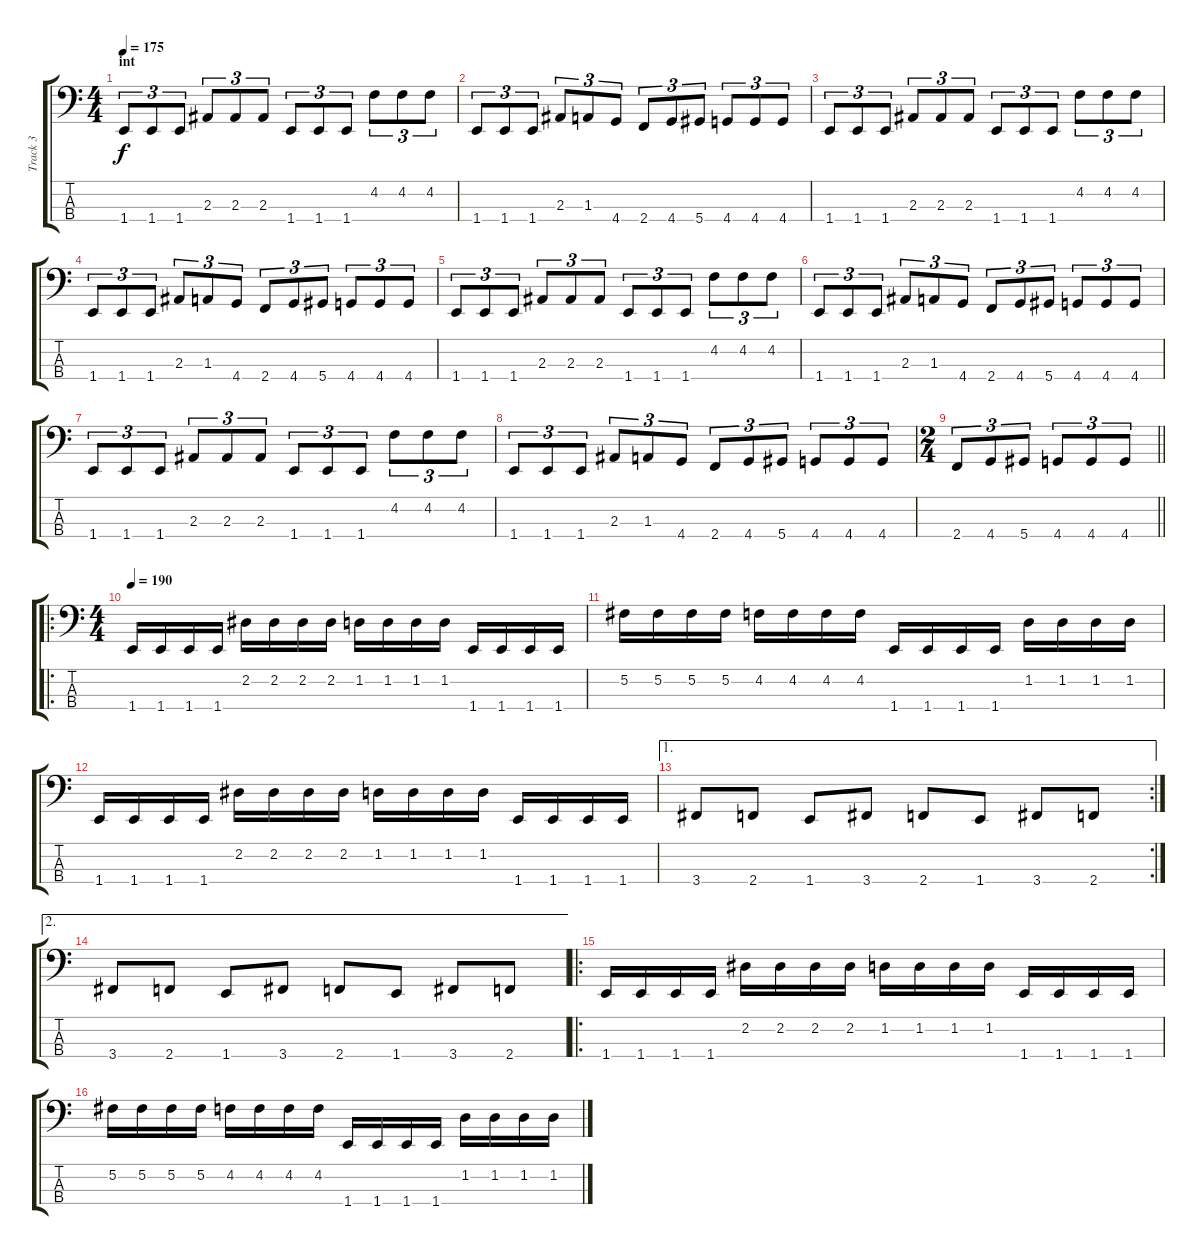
\track ("Track 3" "Track 3") {instrument electricbasspick}
\staff {score tabs}
\tuning (Gb2 Db2 Ab1 Eb1) {hide}
\ts (4 4)
\section ("" "int")
\tempo 175
\clef f4
\ks c
1.4.8{tu (3 2) dy f instrument electricbasspick} 1.4.8{tu (3 2)} 1.4.8{tu (3 2)} 2.3.8{tu (3 2)} 2.3.8{tu (3 2)} 2.3.8{tu (3 2)} 1.4.8{tu (3 2)} 1.4.8{tu (3 2)} 1.4.8{tu (3 2)} 4.2.8{tu (3 2)} 4.2.8{tu (3 2)} 4.2.8{tu (3 2)} |
1.4.8{tu (3 2)} 1.4.8{tu (3 2)} 1.4.8{tu (3 2)} 2.3.8{tu (3 2)} 1.3.8{tu (3 2)} 4.4.8{tu (3 2)} 2.4.8{tu (3 2)} 4.4.8{tu (3 2)} 5.4.8{tu (3 2)} 4.4.8{tu (3 2)} 4.4.8{tu (3 2)} 4.4.8{tu (3 2)} |
1.4.8{tu (3 2)} 1.4.8{tu (3 2)} 1.4.8{tu (3 2)} 2.3.8{tu (3 2)} 2.3.8{tu (3 2)} 2.3.8{tu (3 2)} 1.4.8{tu (3 2)} 1.4.8{tu (3 2)} 1.4.8{tu (3 2)} 4.2.8{tu (3 2)} 4.2.8{tu (3 2)} 4.2.8{tu (3 2)} |
1.4.8{tu (3 2)} 1.4.8{tu (3 2)} 1.4.8{tu (3 2)} 2.3.8{tu (3 2)} 1.3.8{tu (3 2)} 4.4.8{tu (3 2)} 2.4.8{tu (3 2)} 4.4.8{tu (3 2)} 5.4.8{tu (3 2)} 4.4.8{tu (3 2)} 4.4.8{tu (3 2)} 4.4.8{tu (3 2)} |
1.4.8{tu (3 2)} 1.4.8{tu (3 2)} 1.4.8{tu (3 2)} 2.3.8{tu (3 2)} 2.3.8{tu (3 2)} 2.3.8{tu (3 2)} 1.4.8{tu (3 2)} 1.4.8{tu (3 2)} 1.4.8{tu (3 2)} 4.2.8{tu (3 2)} 4.2.8{tu (3 2)} 4.2.8{tu (3 2)} |
1.4.8{tu (3 2)} 1.4.8{tu (3 2)} 1.4.8{tu (3 2)} 2.3.8{tu (3 2)} 1.3.8{tu (3 2)} 4.4.8{tu (3 2)} 2.4.8{tu (3 2)} 4.4.8{tu (3 2)} 5.4.8{tu (3 2)} 4.4.8{tu (3 2)} 4.4.8{tu (3 2)} 4.4.8{tu (3 2)} |
1.4.8{tu (3 2)} 1.4.8{tu (3 2)} 1.4.8{tu (3 2)} 2.3.8{tu (3 2)} 2.3.8{tu (3 2)} 2.3.8{tu (3 2)} 1.4.8{tu (3 2)} 1.4.8{tu (3 2)} 1.4.8{tu (3 2)} 4.2.8{tu (3 2)} 4.2.8{tu (3 2)} 4.2.8{tu (3 2)} |
1.4.8{tu (3 2)} 1.4.8{tu (3 2)} 1.4.8{tu (3 2)} 2.3.8{tu (3 2)} 1.3.8{tu (3 2)} 4.4.8{tu (3 2)} 2.4.8{tu (3 2)} 4.4.8{tu (3 2)} 5.4.8{tu (3 2)} 4.4.8{tu (3 2)} 4.4.8{tu (3 2)} 4.4.8{tu (3 2)} |
\ts (2 4)
\barLineRight lightlight
2.4.8{tu (3 2)} 4.4.8{tu (3 2)} 5.4.8{tu (3 2)} 4.4.8{tu (3 2)} 4.4.8{tu (3 2)} 4.4.8{tu (3 2)} |
\ro
\ts (4 4)
\section ("" "")
\tempo 210
\tempo 190
1.4.16 1.4.16 1.4.16 1.4.16 2.2.16 2.2.16 2.2.16 2.2.16 1.2.16 1.2.16 1.2.16 1.2.16 1.4.16 1.4.16 1.4.16 1.4.16 |
5.2.16 5.2.16 5.2.16 5.2.16 4.2.16 4.2.16 4.2.16 4.2.16 1.4.16 1.4.16 1.4.16 1.4.16 1.2.16 1.2.16 1.2.16 1.2.16 |
1.4.16 1.4.16 1.4.16 1.4.16 2.2.16 2.2.16 2.2.16 2.2.16 1.2.16 1.2.16 1.2.16 1.2.16 1.4.16 1.4.16 1.4.16 1.4.16 |
\ae 1
\rc 2
3.4.8 2.4.8 1.4.8 3.4.8 2.4.8 1.4.8 3.4.8 2.4.8 |
\ae 2
3.4.8 2.4.8 1.4.8 3.4.8 2.4.8 1.4.8 3.4.8 2.4.8 |
\ro
1.4.16 1.4.16 1.4.16 1.4.16 2.2.16 2.2.16 2.2.16 2.2.16 1.2.16 1.2.16 1.2.16 1.2.16 1.4.16 1.4.16 1.4.16 1.4.16 |
5.2.16 5.2.16 5.2.16 5.2.16 4.2.16 4.2.16 4.2.16 4.2.16 1.4.16 1.4.16 1.4.16 1.4.16 1.2.16 1.2.16 1.2.16 1.2.16
